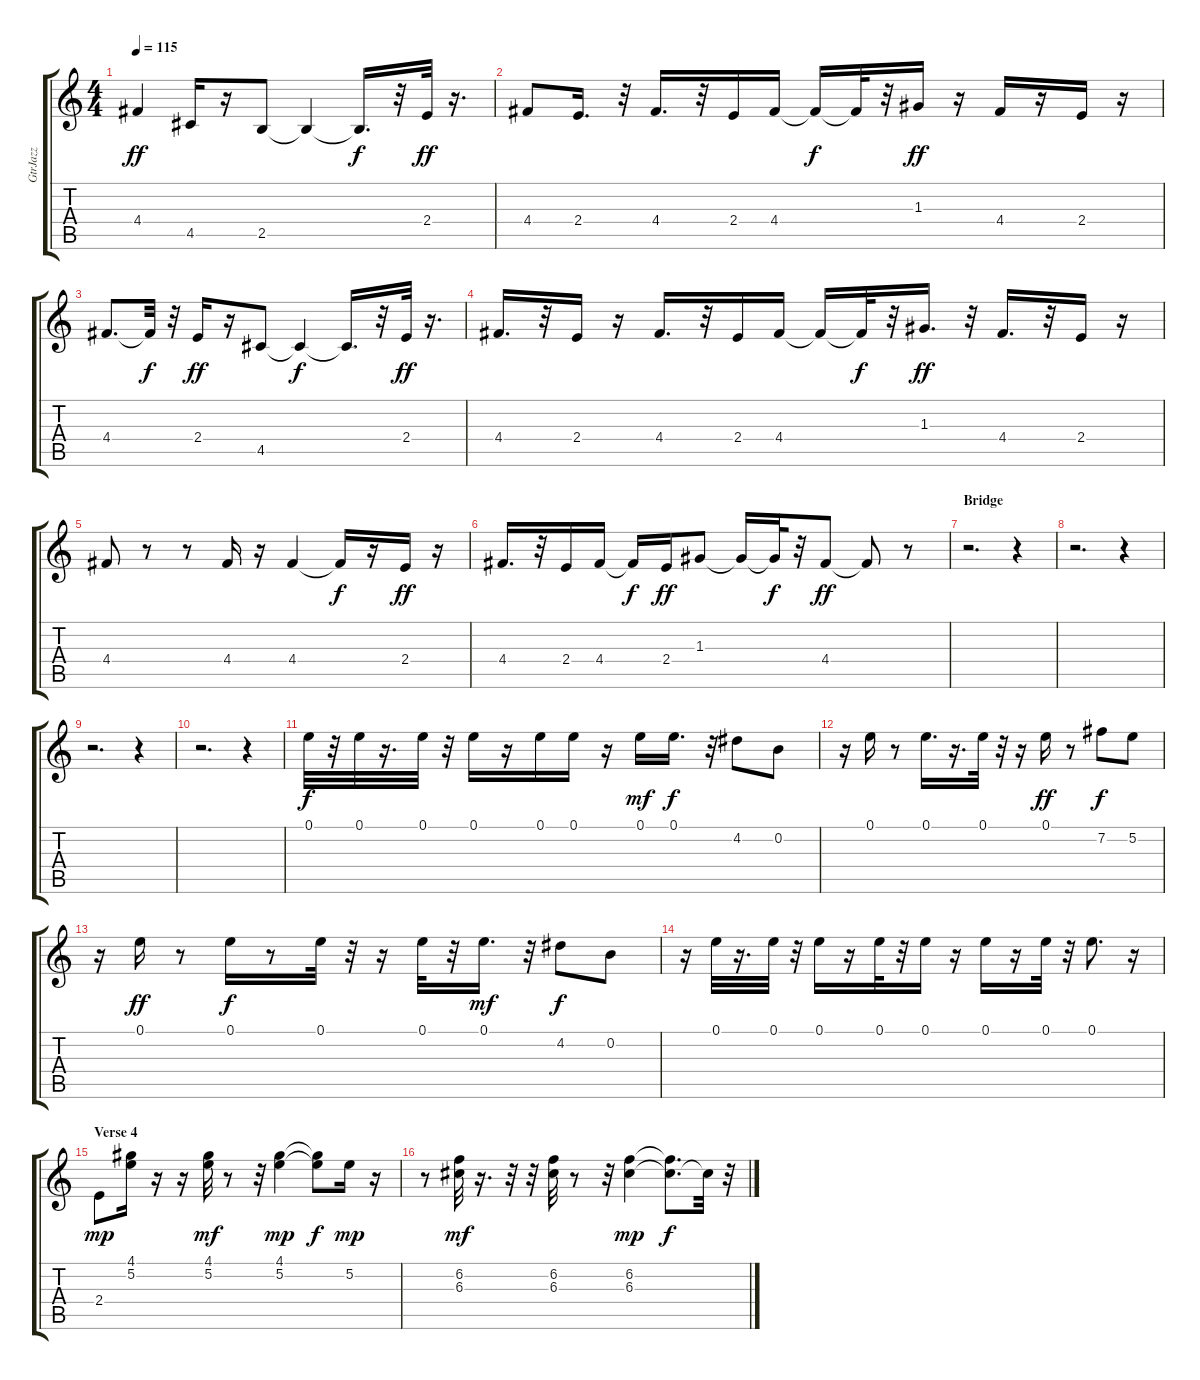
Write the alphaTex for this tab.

\track ("GtrJazz" "GtrJazz") {instrument overdrivenguitar}
\staff {score tabs}
\tuning (E4 B3 G3 D3 A2 E2) {hide}
\ts (4 4)
\tempo 115
\clef g2
\ks c
4.4.4{dy ff} 4.5.16 r.16 2.5.8 2.5{t}.4 2.5{t}.16{d dy f} r.32 2.4.32{dy ff} r.16{d} |
4.4.8 2.4.16{d} r.32 4.4.16{d} r.32 2.4.16 4.4.16 4.4{t}.16{dy f} 4.4{t}.32 r.32 1.3.16{dy ff} r.16 4.4.16 r.16 2.4.16 r.16 |
4.4.8{d} 4.4{t}.32{dy f} r.32 2.4.16{dy ff} r.16 4.5.8 4.5{t}.4{dy f} 4.5{t}.16{d} r.32 2.4.32{dy ff} r.16{d} |
4.4.16{d} r.32 2.4.16 r.16 4.4.16{d} r.32 2.4.16 4.4.16 4.4{t}.16 4.4{t}.32{dy f} r.32 1.3.16{d dy ff} r.32 4.4.16{d} r.32 2.4.16 r.16 |
4.4.8 r.8 r.8 4.4.16 r.16 4.4.4 4.4{t}.16{dy f} r.16 2.4.16{dy ff} r.16 |
4.4.16{d} r.32 2.4.16 4.4.16 4.4{t}.16{dy f} 2.4.16{dy ff} 1.3.8 1.3{t}.16 1.3{t}.32{dy f} r.32 4.4.8{dy ff} 4.4{t}.8 r.8 |
\section ("" "Bridge")
r.2{d} r.4 |
r.2{d} r.4 |
r.2{d} r.4 |
r.2{d} r.4 |
0.1.32{dy f} r.32 0.1.32 r.16{d} 0.1.32 r.32 0.1.16 r.16 0.1.16 0.1.16 r.16 0.1.16{dy mf} 0.1.16{d dy f} r.32 4.2.8 0.2.8 |
r.16 0.1.16 r.8 0.1.16{d} r.16{d} 0.1.32 r.32 r.16 0.1.16{dy ff} r.8 7.2.8{dy f} 5.2.8 |
r.16 0.1.16{dy ff} r.8 0.1.16{dy f} r.8 0.1.32 r.32 r.16 0.1.32 r.32 0.1.16{d dy mf} r.32 4.2.8{dy f} 0.2.8 |
r.16 0.1.32 r.16{d} 0.1.32 r.32 0.1.16 r.16 0.1.32 r.32 0.1.16 r.16 0.1.16 r.16 0.1.32 r.32 0.1.8{d} r.16 |
\section ("" "Verse 4")
2.4.8{dy mp} (4.1 5.2).16 r.16 r.16 (4.1 5.2).32{dy mf} r.8 r.32 (4.1 5.2).4{dy mp} (4.1{t} 5.2{t}).8{dy f} 5.2.16{dy mp} r.16 |
r.8 (6.2 6.3).32{dy mf} r.16{d} r.32 r.32 (6.2 6.3).32 r.8 r.32 (6.2 6.3).4{dy mp} (6.2{t} 6.3{t}).8{d dy f} 6.3{t}.32 r.32
